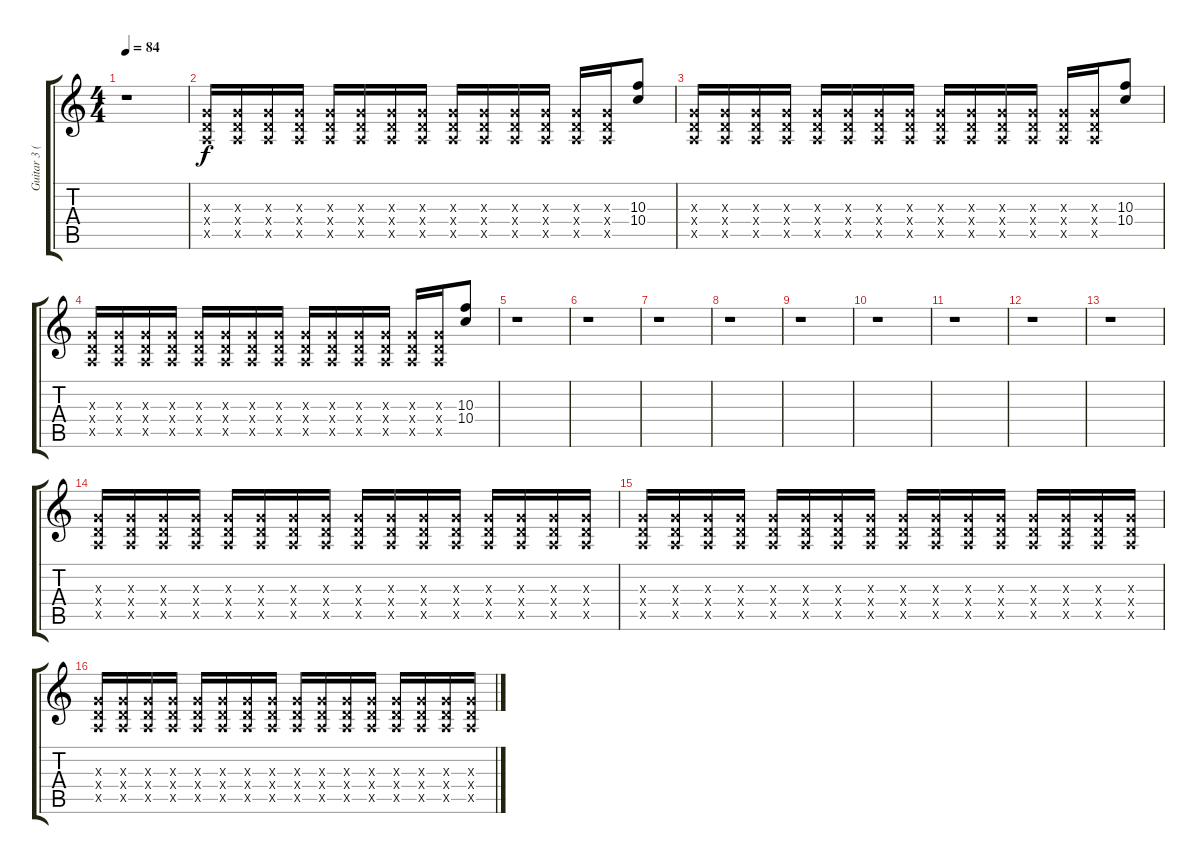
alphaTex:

\track ("Guitar 3 (w/wah)" "Guitar 3 (") {instrument distortionguitar}
\staff {score tabs}
\tuning (E4 B3 G3 D3 A2 D2) {hide}
\ts (4 4)
\tempo 84
\clef g2
\ks c
r.1{dy f} |
(0.3{x} 0.4{x} 0.5{x}).16 (0.3{x} 0.4{x} 0.5{x}).16 (0.3{x} 0.4{x} 0.5{x}).16 (0.3{x} 0.4{x} 0.5{x}).16 (0.3{x} 0.4{x} 0.5{x}).16 (0.3{x} 0.4{x} 0.5{x}).16 (0.3{x} 0.4{x} 0.5{x}).16 (0.3{x} 0.4{x} 0.5{x}).16 (0.3{x} 0.4{x} 0.5{x}).16 (0.3{x} 0.4{x} 0.5{x}).16 (0.3{x} 0.4{x} 0.5{x}).16 (0.3{x} 0.4{x} 0.5{x}).16 (0.3{x} 0.4{x} 0.5{x}).16 (0.3{x} 0.4{x} 0.5{x}).16 (10.3 10.4).8 |
(0.3{x} 0.4{x} 0.5{x}).16 (0.3{x} 0.4{x} 0.5{x}).16 (0.3{x} 0.4{x} 0.5{x}).16 (0.3{x} 0.4{x} 0.5{x}).16 (0.3{x} 0.4{x} 0.5{x}).16 (0.3{x} 0.4{x} 0.5{x}).16 (0.3{x} 0.4{x} 0.5{x}).16 (0.3{x} 0.4{x} 0.5{x}).16 (0.3{x} 0.4{x} 0.5{x}).16 (0.3{x} 0.4{x} 0.5{x}).16 (0.3{x} 0.4{x} 0.5{x}).16 (0.3{x} 0.4{x} 0.5{x}).16 (0.3{x} 0.4{x} 0.5{x}).16 (0.3{x} 0.4{x} 0.5{x}).16 (10.3 10.4).8 |
(0.3{x} 0.4{x} 0.5{x}).16 (0.3{x} 0.4{x} 0.5{x}).16 (0.3{x} 0.4{x} 0.5{x}).16 (0.3{x} 0.4{x} 0.5{x}).16 (0.3{x} 0.4{x} 0.5{x}).16 (0.3{x} 0.4{x} 0.5{x}).16 (0.3{x} 0.4{x} 0.5{x}).16 (0.3{x} 0.4{x} 0.5{x}).16 (0.3{x} 0.4{x} 0.5{x}).16 (0.3{x} 0.4{x} 0.5{x}).16 (0.3{x} 0.4{x} 0.5{x}).16 (0.3{x} 0.4{x} 0.5{x}).16 (0.3{x} 0.4{x} 0.5{x}).16 (0.3{x} 0.4{x} 0.5{x}).16 (10.3 10.4).8 |
r.1 |
r.1 |
r.1 |
r.1 |
r.1 |
r.1 |
r.1 |
r.1 |
r.1 |
(0.3{x} 0.4{x} 0.5{x}).16 (0.3{x} 0.4{x} 0.5{x}).16 (0.3{x} 0.4{x} 0.5{x}).16 (0.3{x} 0.4{x} 0.5{x}).16 (0.3{x} 0.4{x} 0.5{x}).16 (0.3{x} 0.4{x} 0.5{x}).16 (0.3{x} 0.4{x} 0.5{x}).16 (0.3{x} 0.4{x} 0.5{x}).16 (0.3{x} 0.4{x} 0.5{x}).16 (0.3{x} 0.4{x} 0.5{x}).16 (0.3{x} 0.4{x} 0.5{x}).16 (0.3{x} 0.4{x} 0.5{x}).16 (0.3{x} 0.4{x} 0.5{x}).16 (0.3{x} 0.4{x} 0.5{x}).16 (0.3{x} 0.4{x} 0.5{x}).16 (0.3{x} 0.4{x} 0.5{x}).16 |
(0.3{x} 0.4{x} 0.5{x}).16 (0.3{x} 0.4{x} 0.5{x}).16 (0.3{x} 0.4{x} 0.5{x}).16 (0.3{x} 0.4{x} 0.5{x}).16 (0.3{x} 0.4{x} 0.5{x}).16 (0.3{x} 0.4{x} 0.5{x}).16 (0.3{x} 0.4{x} 0.5{x}).16 (0.3{x} 0.4{x} 0.5{x}).16 (0.3{x} 0.4{x} 0.5{x}).16 (0.3{x} 0.4{x} 0.5{x}).16 (0.3{x} 0.4{x} 0.5{x}).16 (0.3{x} 0.4{x} 0.5{x}).16 (0.3{x} 0.4{x} 0.5{x}).16 (0.3{x} 0.4{x} 0.5{x}).16 (0.3{x} 0.4{x} 0.5{x}).16 (0.3{x} 0.4{x} 0.5{x}).16 |
(0.3{x} 0.4{x} 0.5{x}).16 (0.3{x} 0.4{x} 0.5{x}).16 (0.3{x} 0.4{x} 0.5{x}).16 (0.3{x} 0.4{x} 0.5{x}).16 (0.3{x} 0.4{x} 0.5{x}).16 (0.3{x} 0.4{x} 0.5{x}).16 (0.3{x} 0.4{x} 0.5{x}).16 (0.3{x} 0.4{x} 0.5{x}).16 (0.3{x} 0.4{x} 0.5{x}).16 (0.3{x} 0.4{x} 0.5{x}).16 (0.3{x} 0.4{x} 0.5{x}).16 (0.3{x} 0.4{x} 0.5{x}).16 (0.3{x} 0.4{x} 0.5{x}).16 (0.3{x} 0.4{x} 0.5{x}).16 (0.3{x} 0.4{x} 0.5{x}).16 (0.3{x} 0.4{x} 0.5{x}).16
